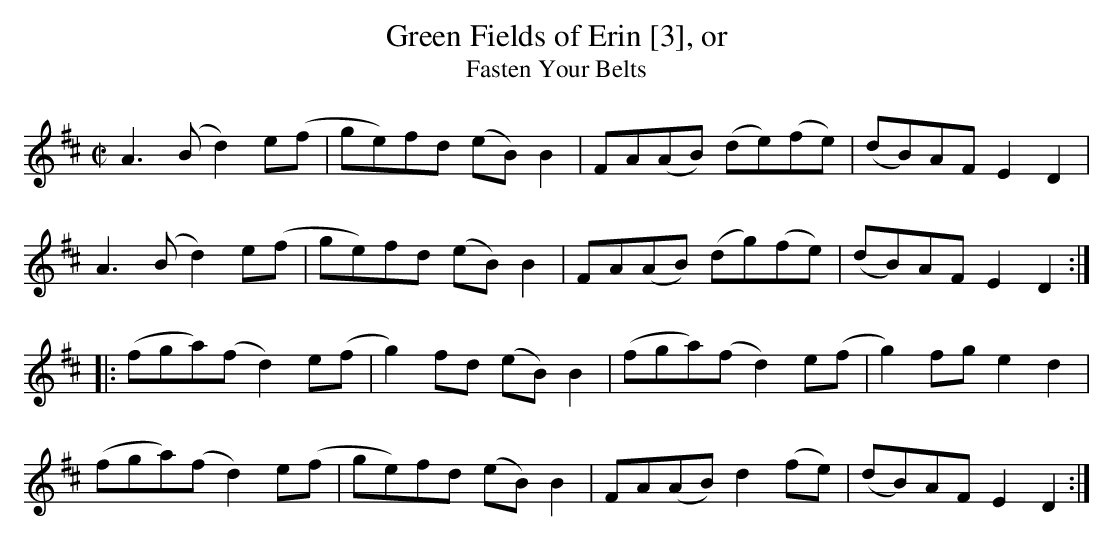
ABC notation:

X:1
T:Green Fields of Erin [3], or
T:Fasten Your Belts
M:C|
L:1/8
K:D
A3 (Bd2) e(f|ge)fd (eB) B2|FA(AB) (de)(fe)|(dB)AF E2D2|
A3(Bd2) e(f|ge)fd (eB)B2|FA(AB) (dg)(fe)|(dB)AF E2 D2:|
|:(fga)(f d2) e(f|g2)fd (eB)B2|(fga)(f d2) e(f|g2) fg e2d2|
(fga)(f d2) e(f|ge)fd (eB)B2|FA(AB) d2 (fe)|(dB)AF E2D2:|
